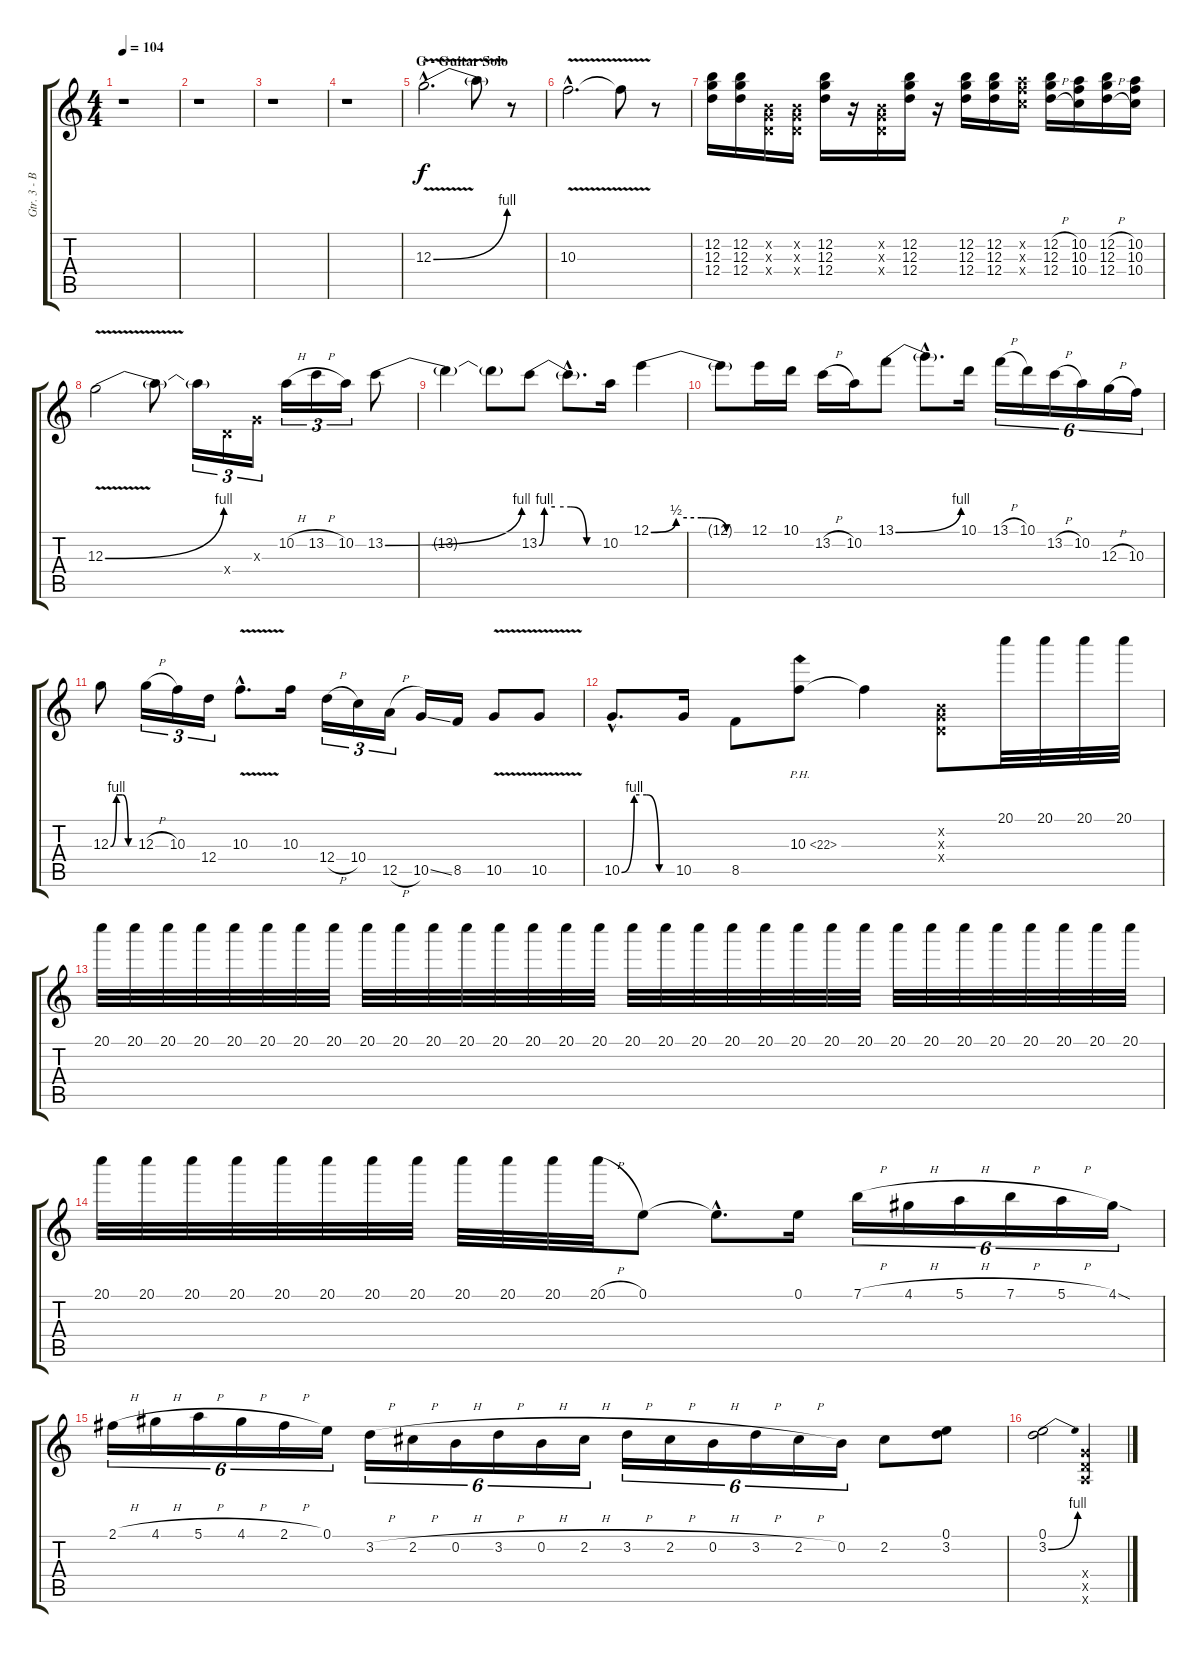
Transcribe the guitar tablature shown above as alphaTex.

\track ("Gtr. 3 - Billy" "Gtr. 3 - B") {instrument distortionguitar}
\staff {score tabs}
\tuning (E4 B3 G3 D3 A2 E2) {hide}
\ts (4 4)
\tempo 104
\clef g2
\ks c
r.1{dy f} |
r.1 |
r.1 |
r.1 |
\section ("" "G - Guitar Solo")
12.3{be (bend 0 0 60 4) v hac}.2{d} 12.3{t}.8 r.8 |
10.3{v hac}.2{d} 10.3{t}.8 r.8 |
(12.2 12.3 12.4).16 (12.2 12.3 12.4).16 (0.2{x} 0.3{x} 0.4{x}).16 (0.2{x} 0.3{x} 0.4{x}).16 (12.2 12.3 12.4).16 r.16 (0.2{x} 0.3{x} 0.4{x}).16 (12.2 12.3 12.4).16 r.16 (12.2 12.3 12.4).16 (12.2 12.3 12.4).16 (10.2{x} 10.3{x} 10.4{x}).16 (12.2{h} 12.3{h} 12.4{h}).16 (10.2 10.3 10.4).16 (12.2{h} 12.3{h} 12.4{h}).16 (10.2 10.3 10.4).16 |
12.3{be (bend 0 0 60 4) v}.2 12.3{t}.8 12.3{t}.16{tu (3 2)} 0.4{x}.16{tu (3 2)} 0.3{x}.16{tu (3 2)} 10.2{h}.16{tu (3 2)} 13.2{h}.16{tu (3 2)} 10.2.16{tu (3 2)} 13.2{be (bend 0 0 60 4)}.8 |
13.2{t}.4 13.2{t}.8 13.2{be (custom 0 0 5 4 15 4 30 4 45 0 60 0)}.8 13.2{hac t}.8{d} 10.2.16 12.1{be (custom 0 0 15 2 30 2 45 0 60 0)}.4 |
12.1{t}.8 12.1.16 10.1.16 13.2{h}.16 10.2.16 13.1{be (bend 0 0 60 4)}.8 13.1{hac t}.8{d} 10.1.16 13.1{h}.16{tu (6 4)} 10.1.16{tu (6 4)} 13.2{h}.16{tu (6 4)} 10.2.16{tu (6 4)} 12.3{h}.16{tu (6 4)} 10.3.16{tu (6 4)} |
12.3{be (custom 0 0 15 4 30 4 45 0 60 0)}.8 12.3{h}.16{tu (3 2)} 10.3.16{tu (3 2)} 12.4.16{tu (3 2)} 10.3{v hac}.8{d} 10.3.16 12.4{h}.16{tu (3 2)} 10.4.16{tu (3 2)} 12.5{h}.16{tu (3 2)} 10.5{ss}.16 8.5.16 10.5{v}.8 10.5{v}.8 |
10.5{be (custom 0 0 15 4 30 4 45 0 60 0) hac}.8{d} 10.5.16 8.5.8 10.3{ph 12}.8 10.3{t}.4 (0.2{x} 0.3{x} 0.4{x}).8 20.1.32 20.1.32 20.1.32 20.1.32 |
20.1.32 20.1.32 20.1.32 20.1.32 20.1.32 20.1.32 20.1.32 20.1.32 20.1.32 20.1.32 20.1.32 20.1.32 20.1.32 20.1.32 20.1.32 20.1.32 20.1.32 20.1.32 20.1.32 20.1.32 20.1.32 20.1.32 20.1.32 20.1.32 20.1.32 20.1.32 20.1.32 20.1.32 20.1.32 20.1.32 20.1.32 20.1.32 |
20.1.32 20.1.32 20.1.32 20.1.32 20.1.32 20.1.32 20.1.32 20.1.32 20.1.32 20.1.32 20.1.32 20.1{h}.32 0.1.8 0.1{hac t}.8{d} 0.1.16 7.1{h}.16{tu (6 4)} 4.1{h}.16{tu (6 4)} 5.1{h}.16{tu (6 4)} 7.1{h}.16{tu (6 4)} 5.1{h}.16{tu (6 4)} 4.1{sod}.16{tu (6 4)} |
2.1{h}.16{tu (6 4)} 4.1{h}.16{tu (6 4)} 5.1{h}.16{tu (6 4)} 4.1{h}.16{tu (6 4)} 2.1{h}.16{tu (6 4)} 0.1.16{tu (6 4)} 3.2{h}.16{tu (6 4)} 2.2{h}.16{tu (6 4)} 0.2{h}.16{tu (6 4)} 3.2{h}.16{tu (6 4)} 0.2{h}.16{tu (6 4)} 2.2{h}.16{tu (6 4)} 3.2{h}.16{tu (6 4)} 2.2{h}.16{tu (6 4)} 0.2{h}.16{tu (6 4)} 3.2{h}.16{tu (6 4)} 2.2{h}.16{tu (6 4)} 0.2.16{tu (6 4)} 2.2.8 (0.1 3.2).8 |
(0.1 3.2{be (bend 0 0 60 4)}).2 (0.4{x} 0.5{x} 15.6{x}).2
